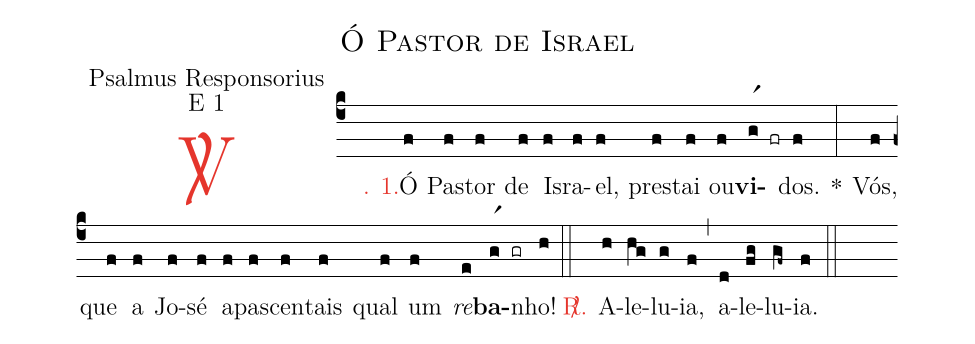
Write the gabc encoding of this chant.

name: Ó Pastor de Israel;
office-part: Psalmus Responsorius;
mode: E 1;
%%
(c4)

<c><sp>V/</sp>. 1.</c>() Ó(f) Pas(f)tor(f) de(f) Is(f)ra(f)el,(f) pres(f)tai(f) ou(f)<b>vi</b>(gr1 fr)dos.(f) *(:) Vós,(f) que(f) a(f) Jo(f)sé(f) a(f)pas(f)cen(f)tais(f) qual(f) um(f) <i>re</i>(e)<b>ba</b>(gr1 gr)nho!(h)

(::)

<nlba><c><sp>R/</sp>.</c>() A</nlba>(h)le(hg)lu(g)ia,(f) (,) a(d)le(fg)lu(gf~)ia.(f)

(::)
